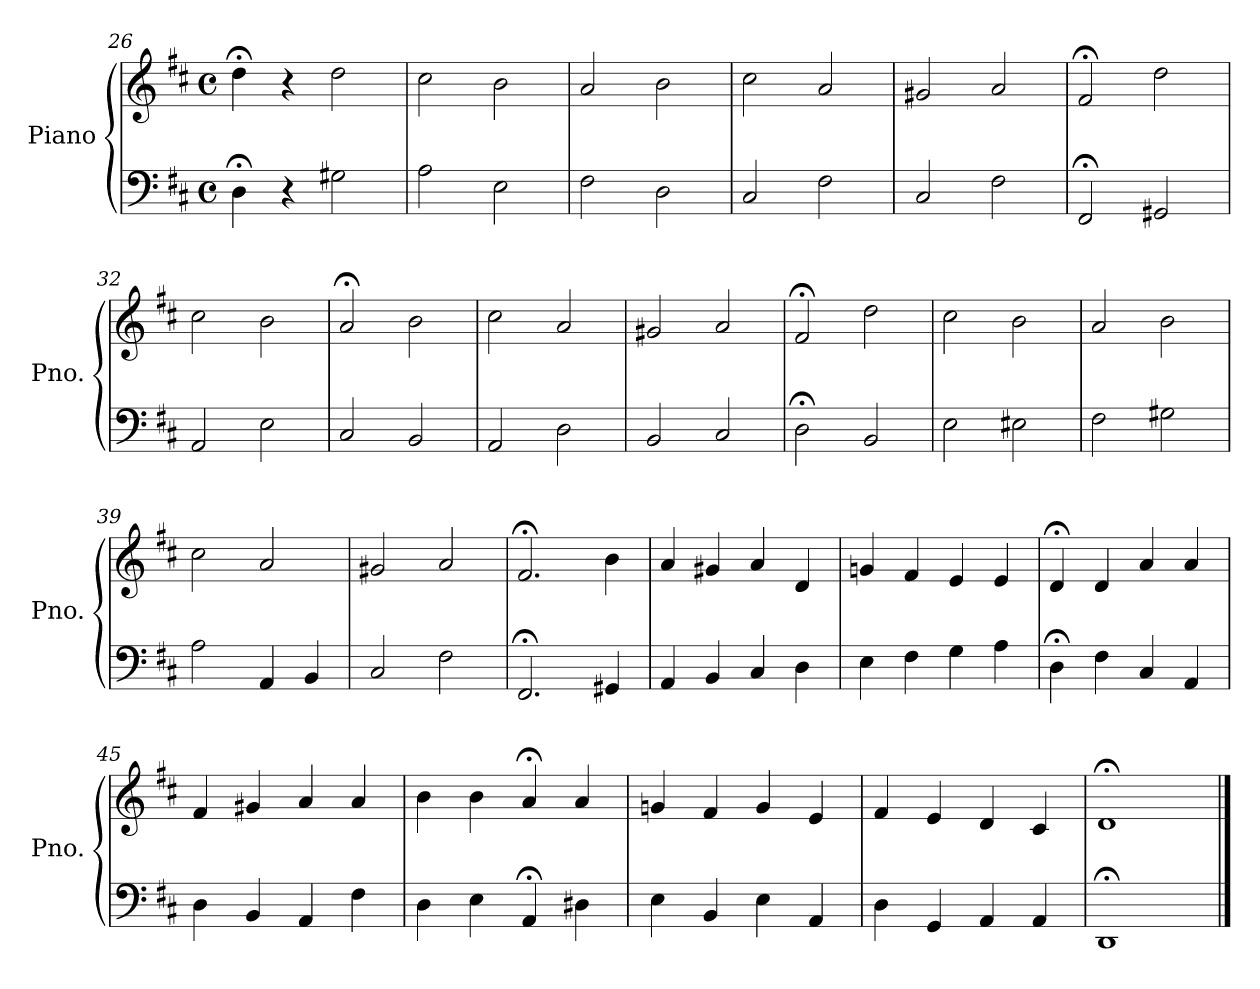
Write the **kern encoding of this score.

**kern	**kern
*part1	*part1
*staff2	*staff1
*I"Piano	*
*I'Pno.	*
*clefF4	*clefG2
*k[f#c#]	*k[f#c#]
*M4/4	*M4/4
*met(c)	*met(c)
=26	=26
4D;<\	4dd;<\
4r	4r
2G#X\	2dd\
=27	=27
2A\	2cc#\
2E\	2b\
=28	=28
2F#\	2a/
2D\	2b\
=29	=29
2C#/	2cc#\
2F#\	2a/
!!LO:LB:g=z
=30	=30
2C#/	2g#X/
2F#\	2a/
=31	=31
2FF#;</	2f#;</
2GG#X/	2dd\
=32	=32
2AA/	2cc#\
2E\	2b\
=33	=33
2C#/	2a;</
2BB/	2b\
=34	=34
2AA/	2cc#\
2D\	2a/
=35	=35
2BB/	2g#X/
2C#/	2a/
=36	=36
2D;<\	2f#;</
2BB/	2dd\
=37	=37
2E\	2cc#\
2E#X\	2b\
=38	=38
2F#\	2a/
2G#X\	2b\
=39	=39
2A\	2cc#\
4AA/	2a/
4BB/	.
=40	=40
2C#/	2g#X/
2F#\	2a/
!!LO:LB:g=z
=41	=41
2.FF#;</	2.f#;</
4GG#X/	4b\
=42	=42
4AA/	4a/
4BB/	4g#X/
4C#/	4a/
4D\	4d/
=43	=43
4E\	4gn/
4F#\	4f#/
4G\	4e/
4A\	4e/
=44	=44
4D;<\	4d;</
4F#\	4d/
4C#/	4a/
4AA/	4a/
=45	=45
4D\	4f#/
4BB/	4g#X/
4AA/	4a/
4F#\	4a/
=46	=46
4D\	4b\
4E\	4b\
4AA;</	4a;</
4D#X\	4a/
=47	=47
4E\	4gn/
4BB/	4f#/
4E\	4g/
4AA/	4e/
=48	=48
4D\	4f#/
4GG/	4e/
4AA/	4d/
4AA/	4c#/
!!LO:PB:g=z
=49	=49
1DD;<	1d;<
==	==
*-	*-
